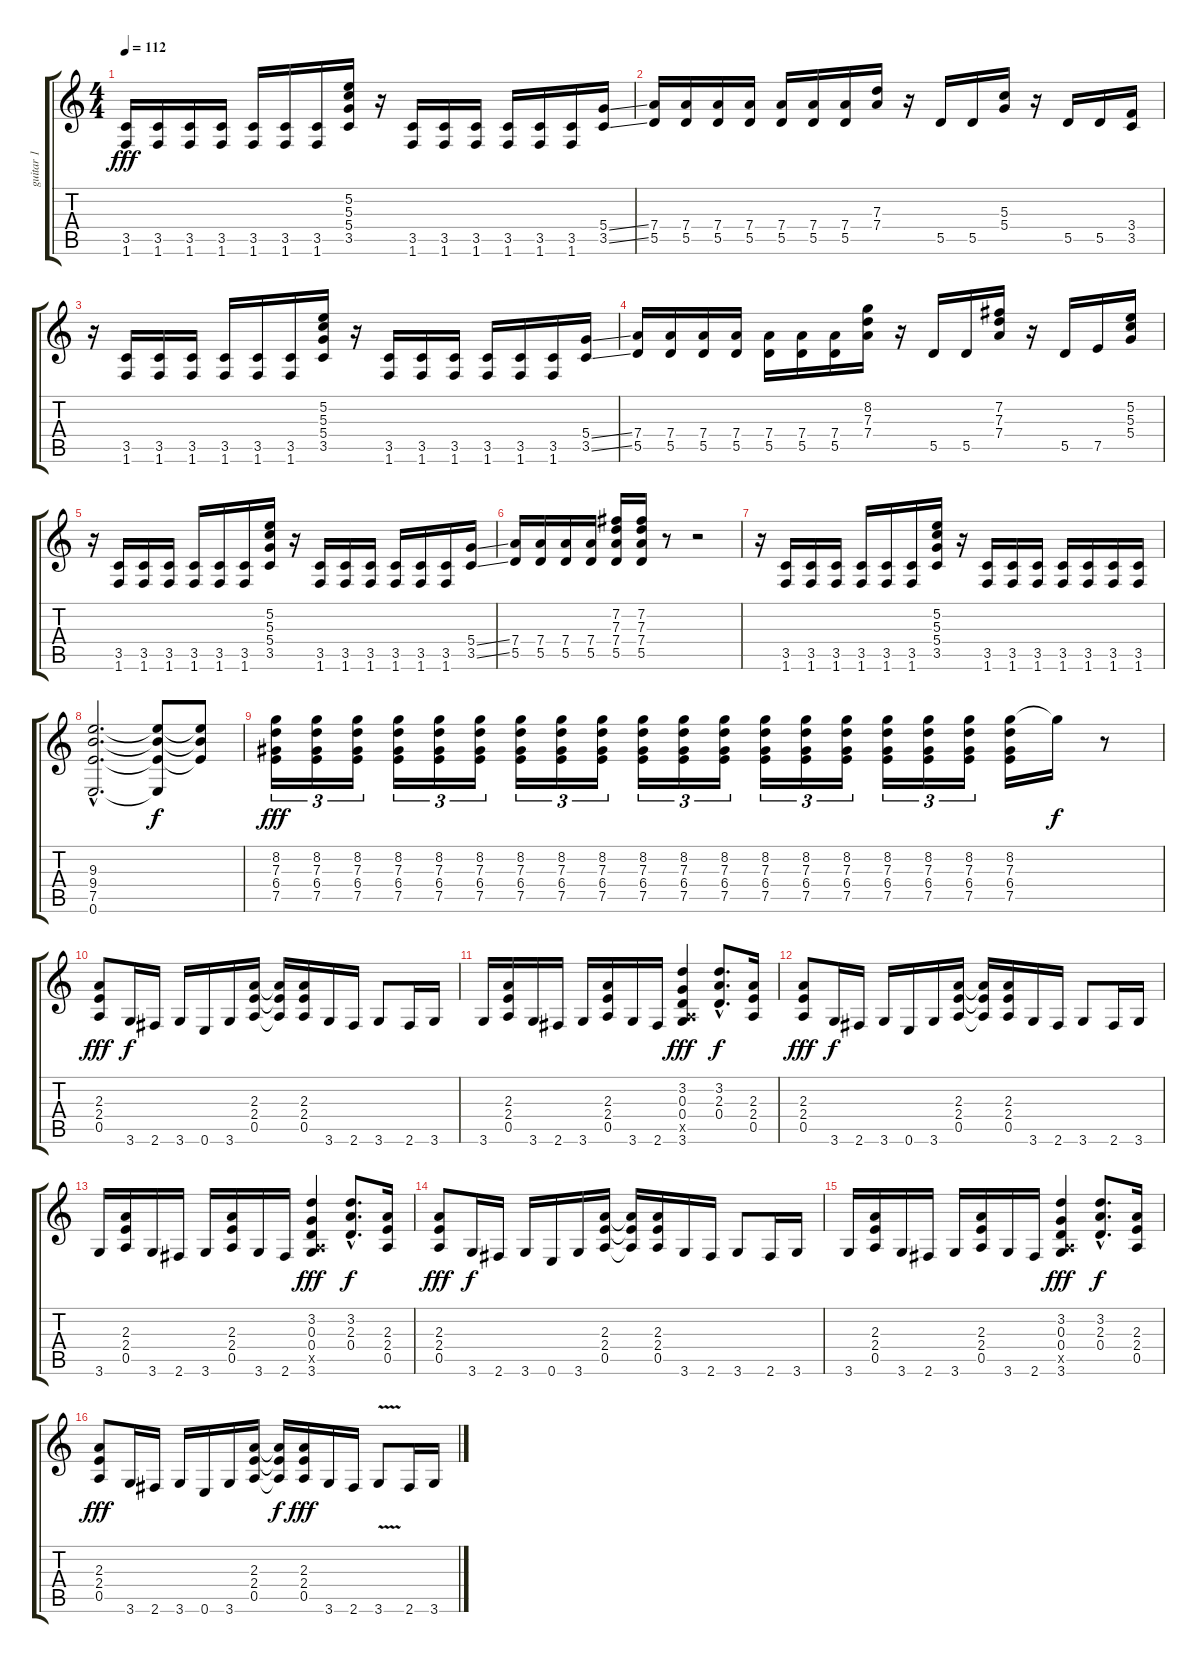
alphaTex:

\track ("guitar 1" "guitar 1") {instrument distortionguitar}
\staff {score tabs}
\tuning (E4 B3 G3 D3 A2 E2) {hide}
\ts (4 4)
\tempo 112
\clef g2
\ks c
(3.5 1.6).16{dy fff} (3.5 1.6).16 (3.5 1.6).16 (3.5 1.6).16 (3.5 1.6).16 (3.5 1.6).16 (3.5 1.6).16 (5.2 5.3 5.4 3.5).16 r.16 (3.5 1.6).16 (3.5 1.6).16 (3.5 1.6).16 (3.5 1.6).16 (3.5 1.6).16 (3.5 1.6).16 (5.4{ss} 3.5{ss}).16 |
(7.4 5.5).16 (7.4 5.5).16 (7.4 5.5).16 (7.4 5.5).16 (7.4 5.5).16 (7.4 5.5).16 (7.4 5.5).16 (7.3 7.4).16 r.16 5.5.16 5.5.16 (5.3 5.4).16 r.16 5.5.16 5.5.16 (3.4 3.5).16 |
r.16 (3.5 1.6).16 (3.5 1.6).16 (3.5 1.6).16 (3.5 1.6).16 (3.5 1.6).16 (3.5 1.6).16 (5.2 5.3 5.4 3.5).16 r.16 (3.5 1.6).16 (3.5 1.6).16 (3.5 1.6).16 (3.5 1.6).16 (3.5 1.6).16 (3.5 1.6).16 (5.4{ss} 3.5{ss}).16 |
(7.4 5.5).16 (7.4 5.5).16 (7.4 5.5).16 (7.4 5.5).16 (7.4 5.5).16 (7.4 5.5).16 (7.4 5.5).16 (8.2 7.3 7.4).16 r.16 5.5.16 5.5.16 (7.2 7.3 7.4).16 r.16 5.5.16 7.5.16 (5.2 5.3 5.4).16 |
r.16 (3.5 1.6).16 (3.5 1.6).16 (3.5 1.6).16 (3.5 1.6).16 (3.5 1.6).16 (3.5 1.6).16 (5.2 5.3 5.4 3.5).16 r.16 (3.5 1.6).16 (3.5 1.6).16 (3.5 1.6).16 (3.5 1.6).16 (3.5 1.6).16 (3.5 1.6).16 (5.4{ss} 3.5{ss}).16 |
(7.4 5.5).16 (7.4 5.5).16 (7.4 5.5).16 (7.4 5.5).16 (7.2 7.3 7.4 5.5).16 (7.2 7.3 7.4 5.5).16 r.8 r.2 |
r.16 (3.5 1.6).16 (3.5 1.6).16 (3.5 1.6).16 (3.5 1.6).16 (3.5 1.6).16 (3.5 1.6).16 (5.2 5.3 5.4 3.5).16 r.16 (3.5 1.6).16 (3.5 1.6).16 (3.5 1.6).16 (3.5 1.6).16 (3.5 1.6).16 (3.5 1.6).16 (3.5 1.6).16 |
(9.3{hac} 9.4{hac} 7.5{hac} 0.6{hac}).2{d} (9.3{t} 9.4{t} 7.5{t} 0.6{t}).8{dy f} (9.3{t} 9.4{t} 7.5{t}).8 |
(8.2 7.3 6.4 7.5).16{tu (3 2) dy fff} (8.2 7.3 6.4 7.5).16{tu (3 2)} (8.2 7.3 6.4 7.5).16{tu (3 2)} (8.2 7.3 6.4 7.5).16{tu (3 2)} (8.2 7.3 6.4 7.5).16{tu (3 2)} (8.2 7.3 6.4 7.5).16{tu (3 2)} (8.2 7.3 6.4 7.5).16{tu (3 2)} (8.2 7.3 6.4 7.5).16{tu (3 2)} (8.2 7.3 6.4 7.5).16{tu (3 2)} (8.2 7.3 6.4 7.5).16{tu (3 2)} (8.2 7.3 6.4 7.5).16{tu (3 2)} (8.2 7.3 6.4 7.5).16{tu (3 2)} (8.2 7.3 6.4 7.5).16{tu (3 2)} (8.2 7.3 6.4 7.5).16{tu (3 2)} (8.2 7.3 6.4 7.5).16{tu (3 2)} (8.2 7.3 6.4 7.5).16{tu (3 2)} (8.2 7.3 6.4 7.5).16{tu (3 2)} (8.2 7.3 6.4 7.5).16{tu (3 2)} (8.2 7.3 6.4 7.5).16 8.2{t}.16{dy f} r.8 |
(2.3 2.4 0.5).8{dy fff} 3.6.16{dy f} 2.6.16 3.6.16 0.6.16 3.6.16 (2.3 2.4 0.5).16 (2.3{t} 2.4{t} 0.5{t}).16 (2.3 2.4 0.5).16 3.6.16 2.6.16 3.6.8 2.6.16 3.6.16 |
3.6.16 (2.3 2.4 0.5).16 3.6.16 2.6.16 3.6.16 (2.3 2.4 0.5).16 3.6.16 2.6.16 (3.2 0.3 0.4 0.5{x} 3.6).4{dy fff} (3.2{hac} 2.3{hac} 0.4{hac}).8{d dy f} (2.3 2.4 0.5).16 |
(2.3 2.4 0.5).8{dy fff} 3.6.16{dy f} 2.6.16 3.6.16 0.6.16 3.6.16 (2.3 2.4 0.5).16 (2.3{t} 2.4{t} 0.5{t}).16 (2.3 2.4 0.5).16 3.6.16 2.6.16 3.6.8 2.6.16 3.6.16 |
3.6.16 (2.3 2.4 0.5).16 3.6.16 2.6.16 3.6.16 (2.3 2.4 0.5).16 3.6.16 2.6.16 (3.2 0.3 0.4 0.5{x} 3.6).4{dy fff} (3.2{hac} 2.3{hac} 0.4{hac}).8{d dy f} (2.3 2.4 0.5).16 |
(2.3 2.4 0.5).8{dy fff} 3.6.16{dy f} 2.6.16 3.6.16 0.6.16 3.6.16 (2.3 2.4 0.5).16 (2.3{t} 2.4{t} 0.5{t}).16 (2.3 2.4 0.5).16 3.6.16 2.6.16 3.6.8 2.6.16 3.6.16 |
3.6.16 (2.3 2.4 0.5).16 3.6.16 2.6.16 3.6.16 (2.3 2.4 0.5).16 3.6.16 2.6.16 (3.2 0.3 0.4 0.5{x} 3.6).4{dy fff} (3.2{hac} 2.3{hac} 0.4{hac}).8{d dy f} (2.3 2.4 0.5).16 |
(2.3 2.4 0.5).8{dy fff} 3.6.16 2.6.16 3.6.16 0.6.16 3.6.16 (2.3 2.4 0.5).16 (2.3{t} 2.4{t} 0.5{t}).16{dy f} (2.3 2.4 0.5).16{dy fff} 3.6.16 2.6.16 3.6{v}.8 2.6.16 3.6.16
